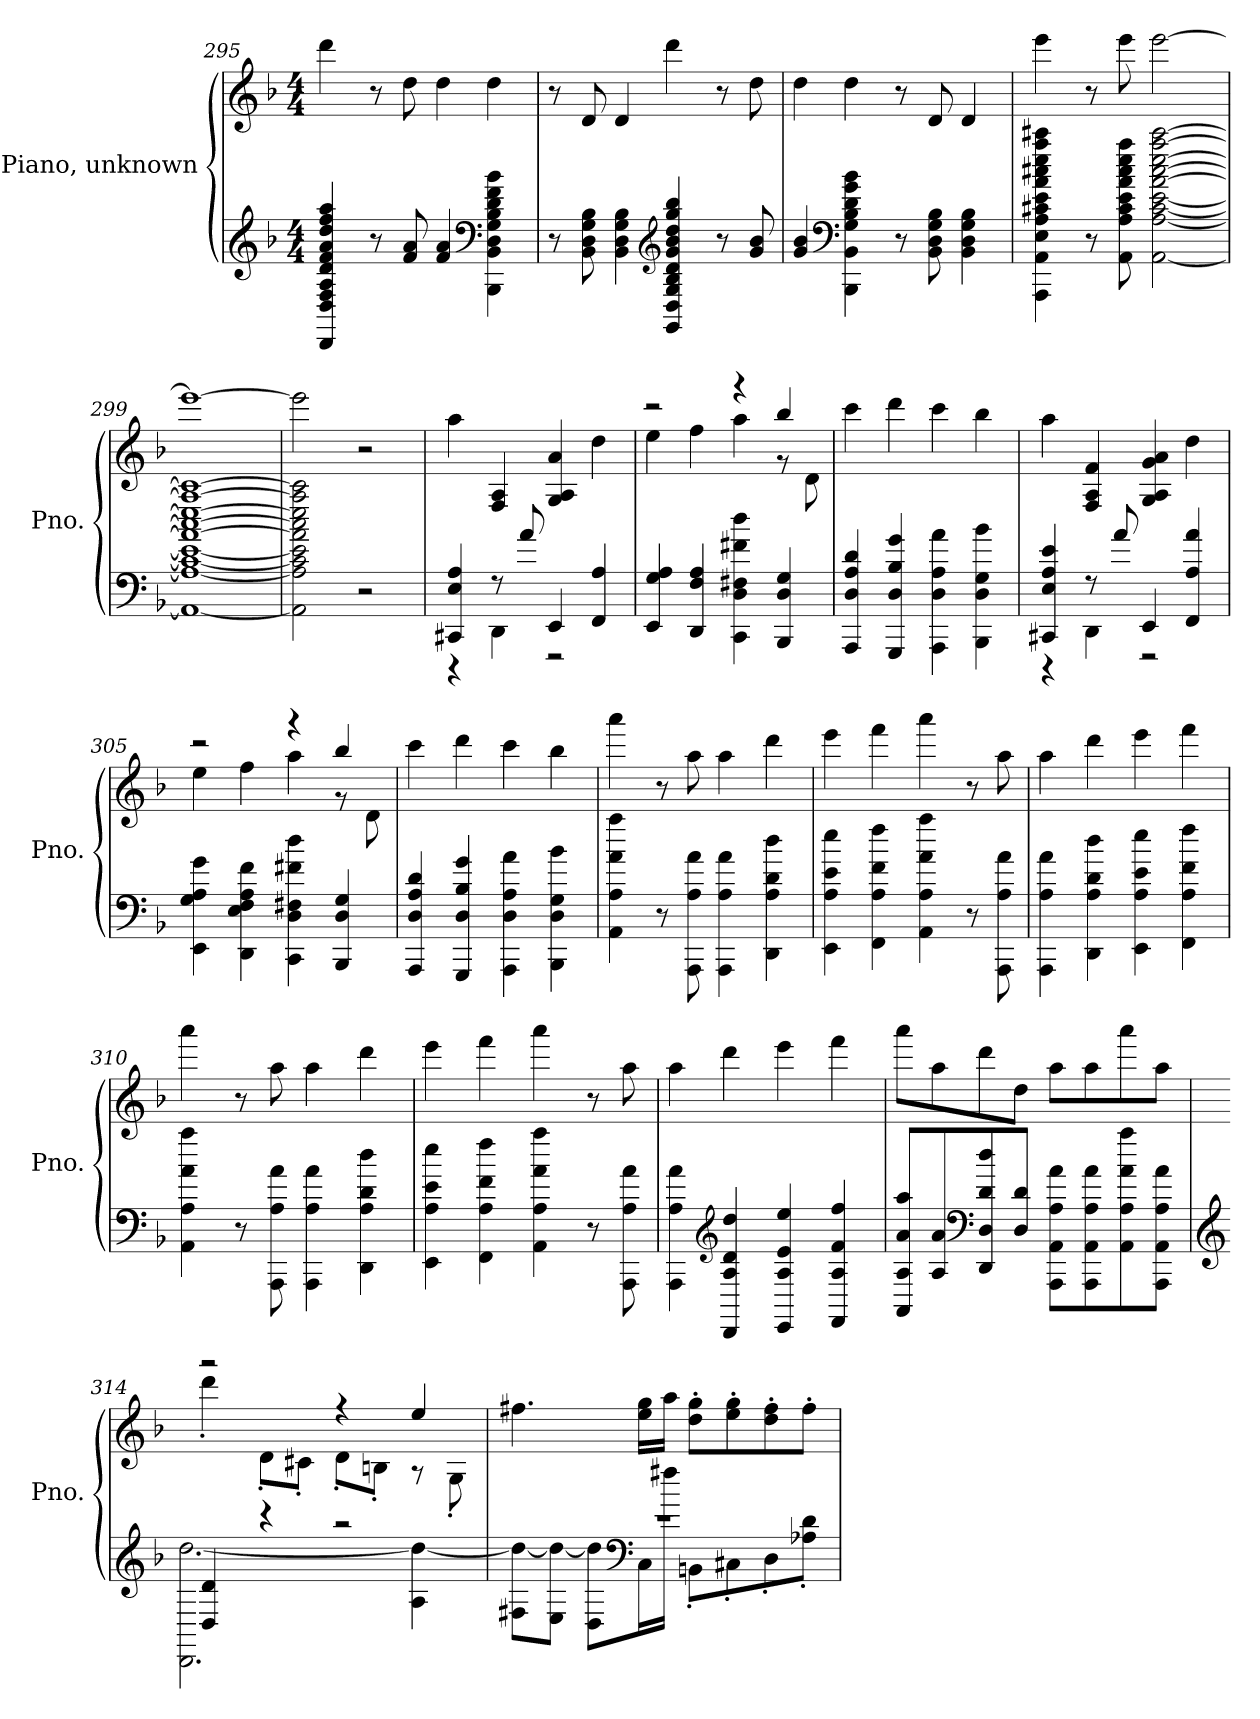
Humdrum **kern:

**kern	**kern
*part1	*part1
*staff2	*staff1
*I"Piano, unknown	*
*I'Pno.	*
*clefG2	*clefG2
*k[b-]	*k[b-]
*M4/4	*M4/4
=295	=295
4DD/ 4D/ 4F/ 4A/ 4d/ 4f/ 4a/ 4dd/ 4ff/ 4aa/	4ddd\
8r	8r
8f/ 8a/	8dd\
4f/ 4a/	4dd\
*clefF4	*
4BBB-\ 4BB-\ 4D\ 4G\ 4B-\ 4d\ 4f\ 4b-\	4dd\
=296	=296
8r	8r
8BB-\ 8D\ 8G\ 8B-\	8d/
4BB-\ 4D\ 4G\ 4B-\	4d/
*clefG2	*
4GG/ 4D/ 4G/ 4B-/ 4d/ 4g/ 4b-/ 4dd/ 4gg/ 4bb-/	4ddd\
8r	8r
8g/ 8b-/	8dd\
!!LO:LB:g=z
=297	=297
4g/ 4b-/	4dd\
*clefF4	*
4BBB-\ 4BB-\ 4G\ 4B-\ 4d\ 4g\ 4b-\	4dd\
8r	8r
8BB-\ 8D\ 8G\ 8B-\	8d/
4BB-\ 4D\ 4G\ 4B-\	4d/
=298	=298
4AAA\ 4AA\ 4E\ 4A\ 4c#X\ 4e\ 4a\ 4cc#X\ 4ee\ 4aa\ 4ccc#X\	4eee\
8r	8r
8AA\ 8A\ 8c#\ 8e\ 8a\ 8cc#\ 8ee\ 8aa\	8eee\
[2AA\ [2A\ [2c#\ [2e\ [2a\ [2cc#\ [2ee\ [2aa\ [2ccc#\	[2eee\
=299	=299
1AA_ 1A_ 1c#_ 1e_ 1a_ 1cc#_ 1ee_ 1aa_ 1ccc#_	1eee_
=300	=300
2AA\] 2A\] 2c#\] 2e\] 2a\] 2cc#\] 2ee\] 2aa\] 2ccc#\]	2eee\]
2r	2r
=301	=301
*^	*
4CC#X/ 4E/ 4A/	4r	4aa\
8r	4DD\	4F/ 4A/
8a/	.	.
4EE/	2r	4G/ 4A/ 4a/
4FF/ 4A/	.	4dd\
*v	*v	*
=302	=302
*	*^
4EE/ 4G/ 4A/	2r	4ee\
4DD/ 4F/ 4A/	.	4ff\
4CC\ 4D\ 4F#X\ 4f#X\ 4dd\	4r	4aa\
4BBB-/ 4D/ 4G/	4bb-/	8r
.	.	8d\
*	*v	*v
=303	=303
4AAA/ 4D/ 4A/ 4d/	4ccc\
4GGG/ 4D/ 4B-/ 4g/	4ddd\
4AAA\ 4D\ 4A\ 4a\	4ccc\
4BBB-\ 4D\ 4G\ 4b-\	4bb-\
!!LO:LB:g=z
=304	=304
*^	*
4CC#X/ 4E/ 4A/ 4e/	4r	4aa\
8r	4DD\	4F/ 4A/ 4f/
8a/	.	.
4EE/	2r	4G/ 4A/ 4g/ 4a/
4FF/ 4A/ 4a/	.	4dd\
*v	*v	*
=305	=305
*	*^
4EE\ 4G\ 4A\ 4g\	2r	4ee\
4DD\ 4E\ 4F\ 4A\ 4f\	.	4ff\
4CC\ 4D\ 4F#X\ 4f#X\ 4dd\	4r	4aa\
4BBB-/ 4D/ 4G/	4bb-/	8r
.	.	8d\
*	*v	*v
=306	=306
4AAA/ 4D/ 4A/ 4d/	4ccc\
4GGG/ 4D/ 4B-/ 4g/	4ddd\
4AAA\ 4D\ 4A\ 4a\	4ccc\
4BBB-\ 4D\ 4G\ 4b-\	4bb-\
=307	=307
4AA\ 4A\ 4a\ 4aa\	4aaa\
8r	8r
8AAA\ 8A\ 8a\	8aa\
4AAA\ 4A\ 4a\	4aa\
4DD\ 4A\ 4d\ 4dd\	4ddd\
=308	=308
4EE\ 4A\ 4e\ 4ee\	4eee\
4FF\ 4A\ 4f\ 4ff\	4fff\
4AA\ 4A\ 4a\ 4aa\	4aaa\
8r	8r
8AAA\ 8A\ 8a\	8aa\
=309	=309
4AAA\ 4A\ 4a\	4aa\
4DD\ 4A\ 4d\ 4dd\	4ddd\
4EE\ 4A\ 4e\ 4ee\	4eee\
4FF\ 4A\ 4f\ 4ff\	4fff\
!!LO:LB:g=z
=310	=310
4AA\ 4A\ 4a\ 4aa\	4aaa\
8r	8r
8AAA\ 8A\ 8a\	8aa\
4AAA\ 4A\ 4a\	4aa\
4DD\ 4A\ 4d\ 4dd\	4ddd\
=311	=311
4EE\ 4A\ 4e\ 4ee\	4eee\
4FF\ 4A\ 4f\ 4ff\	4fff\
4AA\ 4A\ 4a\ 4aa\	4aaa\
8r	8r
8AAA\ 8A\ 8a\	8aa\
=312	=312
4AAA\ 4A\ 4a\	4aa\
*clefG2	*
4DD/ 4A/ 4d/ 4dd/	4ddd\
4EE/ 4A/ 4e/ 4ee/	4eee\
4FF/ 4A/ 4f/ 4ff/	4fff\
=313	=313
8AA/ 8A/ 8a/ 8aa/L	8aaa\L
8A/ 8a/	8aa\
*clefF4	*
8DD/ 8D/ 8d/ 8dd/	8ddd\
8D/ 8d/J	8dd\J
8AAA\ 8AA\ 8A\ 8a\L	8aa\L
8AAA\ 8AA\ 8A\ 8a\	8aa\
8AA\ 8A\ 8a\ 8aa\	8aaa\
8AAA\ 8AA\ 8A\ 8a\J	8aa\J
!!LO:LB:g=z
=314	=314
*clefG2	*
*^	*^
4D/ 4d/	2.DD\ [2.dd\	2r	4ddd'\
4r	.	.	8d'\L
.	.	.	8c#X'\J
2r	.	4r	8d'\L
.	.	.	8Bn'\J
.	4A\ 4dd\_	4ee/	8r
.	.	.	8G'\
*	*	*v	*v
=315	=315	=315
1r	8F#X\ 8dd\_L	4.ff#X\
.	8E\ 8dd\_J	.
.	8D\ 8dd\]L	.
*clefF4	*	*
.	16C\L	16ee\ 16gg\LL
.	16ff#X\JJ	16aa\JJ
.	8BBn'\L	8dd\' 8gg\'L
.	8C#X'\	8ee\' 8gg\'
.	8D'\	8dd\' 8ff#\'
.	8A-X\' 8d\'J	8ff#'\J
*v	*v	*
=	=
*-	*-
